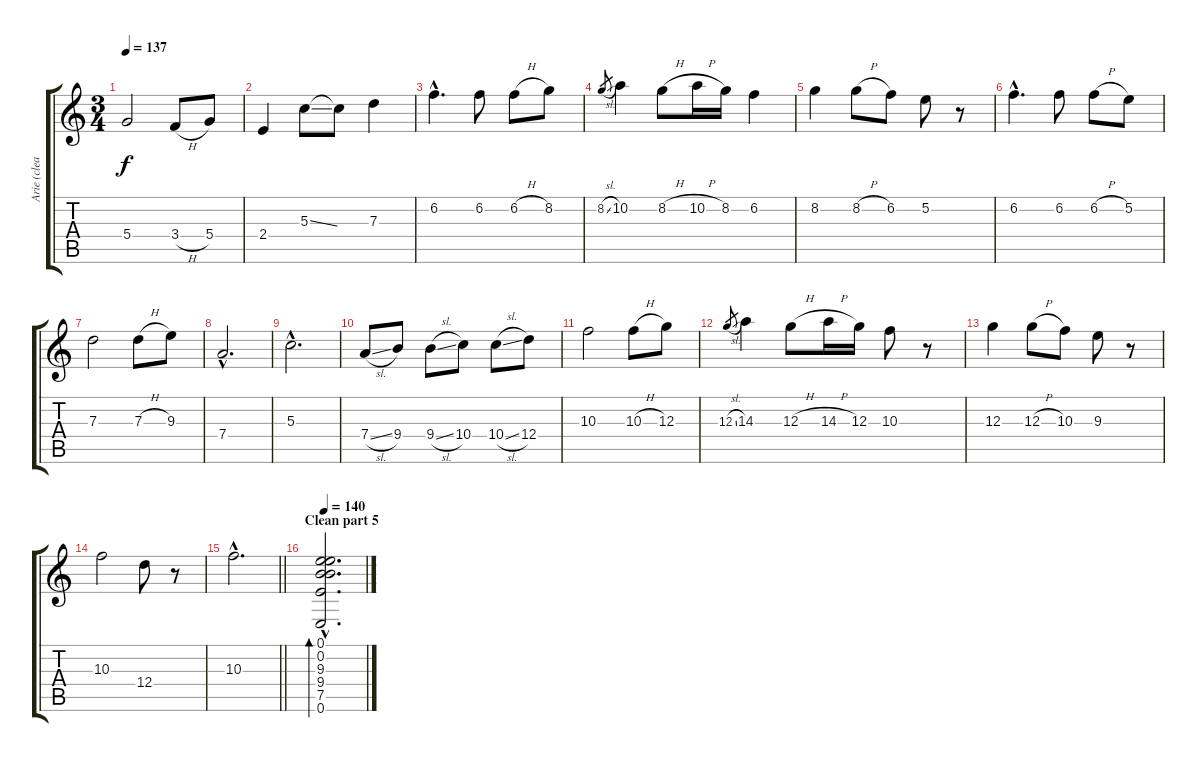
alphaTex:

\track ("Arie (clean)" "Arie (clea") {instrument electricguitarclean}
\staff {score tabs}
\tuning (E4 B3 G3 D3 A2 E2) {hide}
\ts (3 4)
\tempo 137
\clef g2
\ks c
5.4.2{dy f} 3.4{h}.8 5.4.8 |
2.4.4 5.3{ss}.8 5.3{t}.8 7.3.4 |
6.2{hac}.4{d} 6.2.8 6.2{h}.8 8.2.8 |
8.2{sl}.8{gr} 10.2.4 8.2{h}.8 10.2{h}.16 8.2.16 6.2.4 |
8.2.4 8.2{h}.8 6.2.8 5.2.8 r.8 |
6.2{hac}.4{d} 6.2.8 6.2{h}.8 5.2.8 |
7.3.2 7.3{h}.8 9.3.8 |
7.4{hac}.2{d} |
5.3{hac}.2{d} |
7.4{sl}.8 9.4.8 9.4{sl}.8 10.4.8 10.4{sl}.8 12.4.8 |
10.3.2 10.3{h}.8 12.3.8 |
12.3{sl}.8{gr} 14.3.4 12.3{h}.8 14.3{h}.16 12.3.16 10.3.8 r.8 |
12.3.4 12.3{h}.8 10.3.8 9.3.8 r.8 |
10.3.2 12.4.8 r.8 |
\barLineRight lightlight
10.3{hac}.2{d} |
\section ("" "Clean part 5")
\tempo 140
(0.1{hac} 0.2{hac} 9.3{hac} 9.4{hac} 7.5{hac} 0.6{hac}).2{d bd 240}
